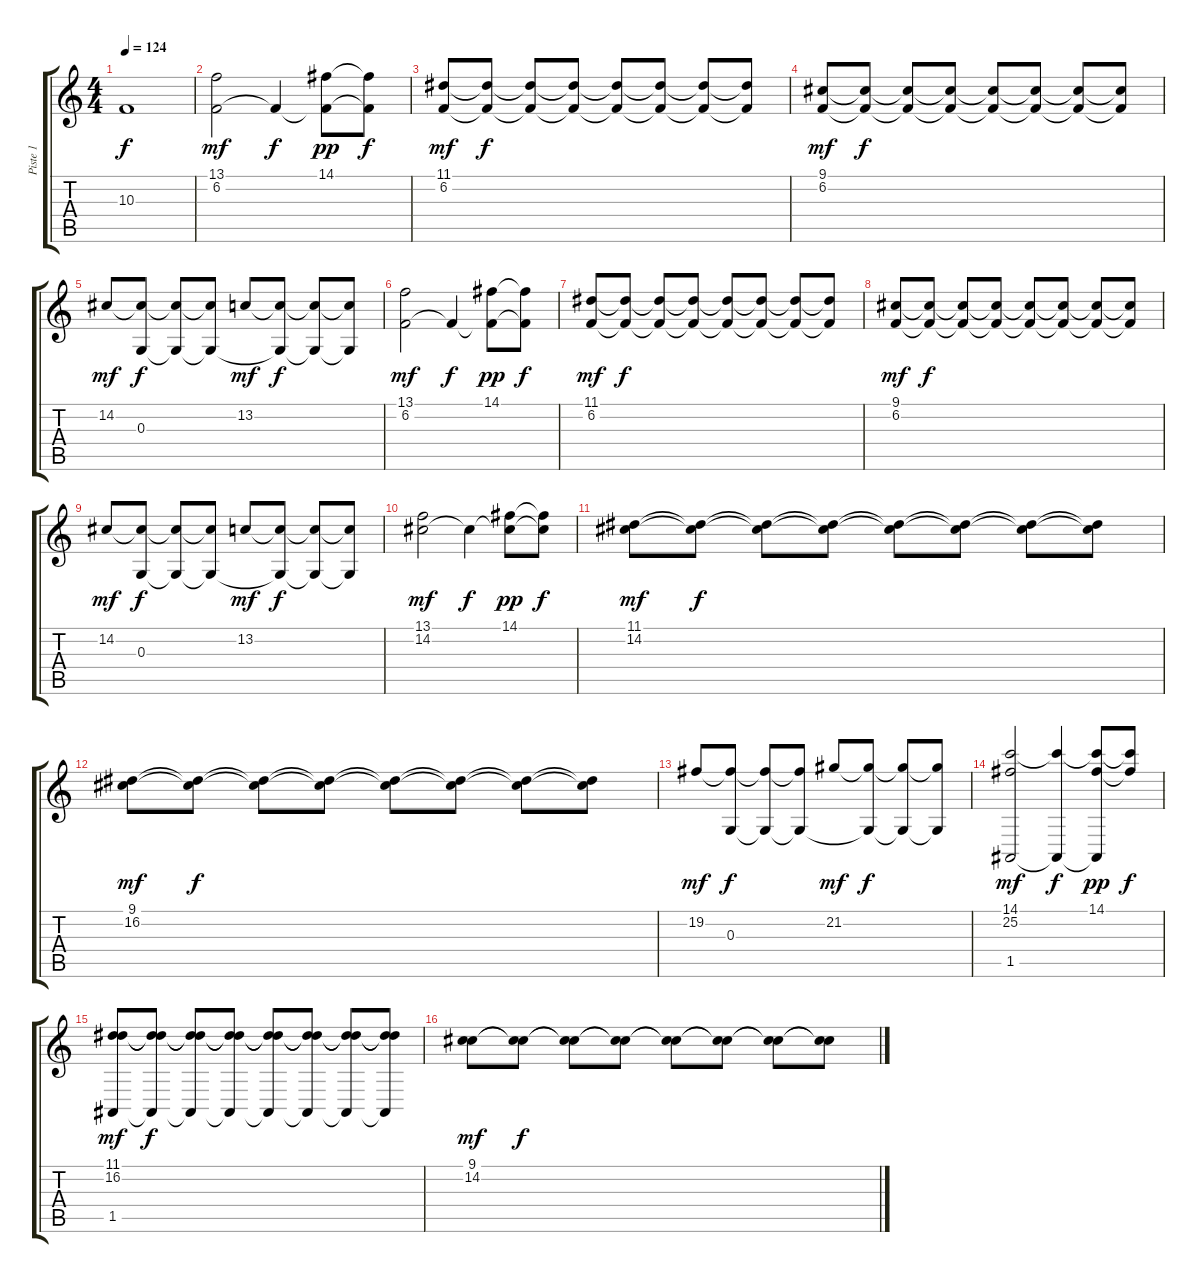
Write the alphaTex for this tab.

\track ("Piste 1" "Piste 1") {instrument stringensemble1}
\staff {score tabs}
\tuning (E4 B3 G3 D3 A2 E2) {hide}
\ts (4 4)
\tempo 124
\clef g2
\ks c
10.3{t}.1{dy f} |
(13.1 6.2).2{dy mf volume 10 instrument panflute} 6.2{t}.4{dy f} (14.1 6.2{t}).8{dy pp} (14.1{t} 6.2{t}).8{dy f} |
(11.1 6.2).8{dy mf} (11.1{t} 6.2{t}).8{dy f} (11.1{t} 6.2{t}).8 (11.1{t} 6.2{t}).8 (11.1{t} 6.2{t}).8 (11.1{t} 6.2{t}).8 (11.1{t} 6.2{t}).8 (11.1{t} 6.2{t}).8 |
(9.1 6.2).8{dy mf} (9.1{t} 6.2{t}).8{dy f} (9.1{t} 6.2{t}).8 (9.1{t} 6.2{t}).8 (9.1{t} 6.2{t}).8 (9.1{t} 6.2{t}).8 (9.1{t} 6.2{t}).8 (9.1{t} 6.2{t}).8 |
14.2.8{dy mf} (14.2{t} 0.3).8{dy f} (14.2{t} 0.3{t}).8 (14.2{t} 0.3{t}).8 13.2.8{dy mf} (13.2{t} 0.3{t}).8{dy f} (13.2{t} 0.3{t}).8 (13.2{t} 0.3{t}).8 |
(13.1 6.2).2{dy mf} 6.2{t}.4{dy f} (14.1 6.2{t}).8{dy pp} (14.1{t} 6.2{t}).8{dy f} |
(11.1 6.2).8{dy mf} (11.1{t} 6.2{t}).8{dy f} (11.1{t} 6.2{t}).8 (11.1{t} 6.2{t}).8 (11.1{t} 6.2{t}).8 (11.1{t} 6.2{t}).8 (11.1{t} 6.2{t}).8 (11.1{t} 6.2{t}).8 |
(9.1 6.2).8{dy mf} (9.1{t} 6.2{t}).8{dy f} (9.1{t} 6.2{t}).8 (9.1{t} 6.2{t}).8 (9.1{t} 6.2{t}).8 (9.1{t} 6.2{t}).8 (9.1{t} 6.2{t}).8 (9.1{t} 6.2{t}).8 |
14.2.8{dy mf} (14.2{t} 0.3).8{dy f} (14.2{t} 0.3{t}).8 (14.2{t} 0.3{t}).8 13.2.8{dy mf} (13.2{t} 0.3{t}).8{dy f} (13.2{t} 0.3{t}).8 (13.2{t} 0.3{t}).8 |
(13.1 14.2).2{dy mf} 14.2{t}.4{dy f} (14.1 14.2{t}).8{dy pp} (14.1{t} 14.2{t}).8{dy f} |
(11.1 14.2).8{dy mf} (11.1{t} 14.2{t}).8{dy f} (11.1{t} 14.2{t}).8 (11.1{t} 14.2{t}).8 (11.1{t} 14.2{t}).8 (11.1{t} 14.2{t}).8 (11.1{t} 14.2{t}).8 (11.1{t} 14.2{t}).8 |
(9.1 16.2).8{dy mf} (9.1{t} 16.2{t}).8{dy f} (9.1{t} 16.2{t}).8 (9.1{t} 16.2{t}).8 (9.1{t} 16.2{t}).8 (9.1{t} 16.2{t}).8 (9.1{t} 16.2{t}).8 (9.1{t} 16.2{t}).8 |
19.2.8{dy mf} (19.2{t} 0.3).8{dy f} (19.2{t} 0.3{t}).8 (19.2{t} 0.3{t}).8 21.2.8{dy mf} (21.2{t} 0.3{t}).8{dy f} (21.2{t} 0.3{t}).8 (21.2{t} 0.3{t}).8 |
(14.1 25.2 1.5).2{dy mf} (25.2{t} 1.5{t}).4{dy f} (14.1 25.2{t} 1.5{t}).8{dy pp} (14.1{t} 25.2{t}).8{dy f} |
(11.1 16.2 1.5).8{dy mf} (11.1{t} 16.2{t} 1.5{t}).8{dy f} (11.1{t} 16.2{t} 1.5{t}).8 (11.1{t} 16.2{t} 1.5{t}).8 (11.1{t} 16.2{t} 1.5{t}).8 (11.1{t} 16.2{t} 1.5{t}).8 (11.1{t} 16.2{t} 1.5{t}).8 (11.1{t} 16.2{t} 1.5{t}).8 |
(9.1 14.2).8{dy mf} (9.1{t} 14.2{t}).8{dy f} (9.1{t} 14.2{t}).8 (9.1{t} 14.2{t}).8 (9.1{t} 14.2{t}).8 (9.1{t} 14.2{t}).8 (9.1{t} 14.2{t}).8 (9.1{t} 14.2{t}).8
